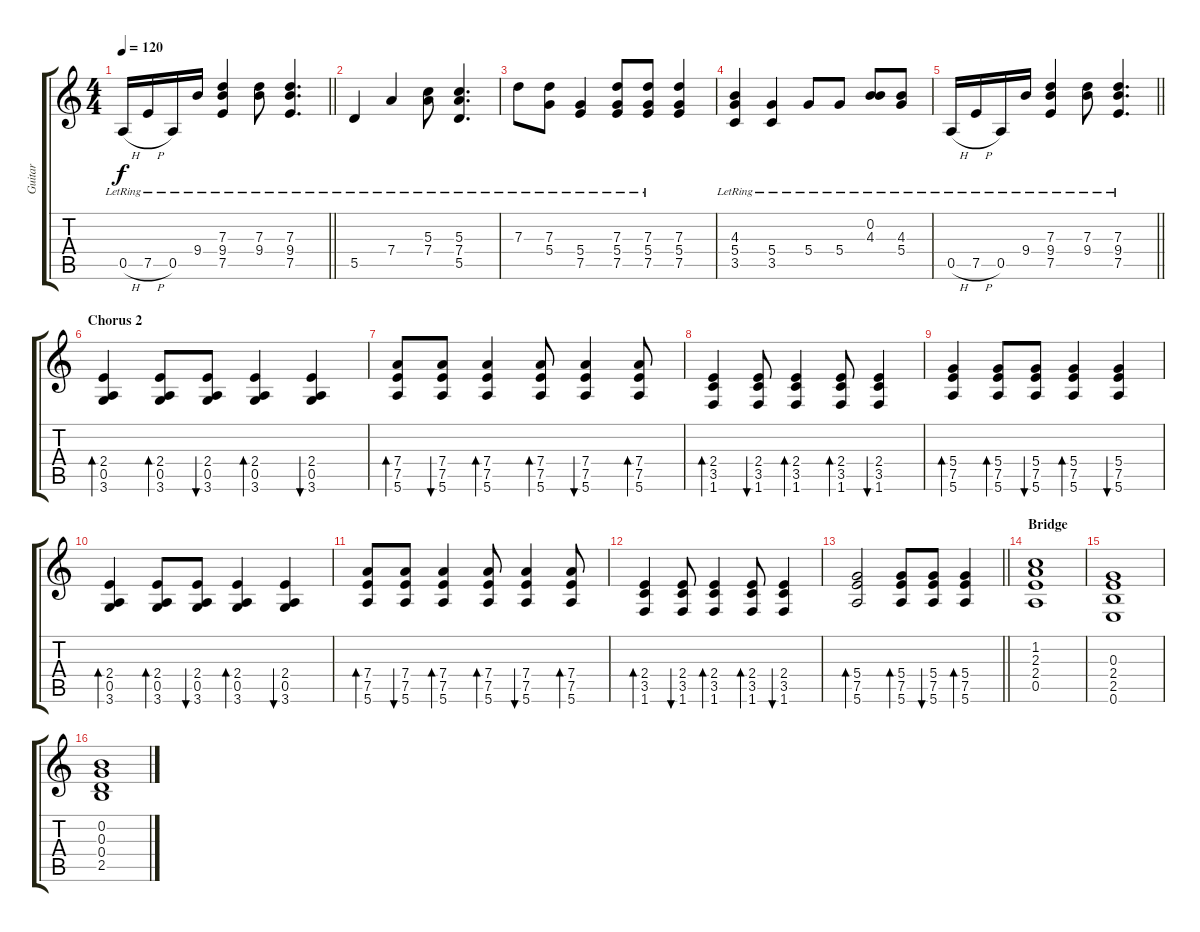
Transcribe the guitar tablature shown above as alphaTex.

\track ("Guitar" "Guitar") {instrument acousticguitarsteel}
\staff {score tabs}
\tuning (E4 B3 G3 D3 A2 E2) {hide}
\ts (4 4)
\tempo 120
\clef g2
\barLineRight lightlight
\ks c
0.5{h lr}.16{dy f} 7.5{h lr}.16 0.5{lr}.16 9.4{lr}.16 (7.3{lr} 9.4{lr} 7.5{lr}).4 (7.3{lr} 9.4{lr}).8 (7.3{lr} 9.4{lr} 7.5{lr}).4{d} |
5.5{lr}.4 7.4{lr}.4 (5.3{lr} 7.4{lr}).8 (5.3{lr} 7.4{lr} 5.5{lr}).4{d} |
7.3{lr}.8 (7.3 5.4{lr}).8 (5.4{lr} 7.5{lr}).4 (7.3{lr} 5.4{lr} 7.5{lr}).8 (7.3{lr} 5.4{lr} 7.5{lr}).8 (7.3 5.4 7.5).4 |
(4.3{lr} 5.4{lr} 3.5{lr}).4 (5.4{lr} 3.5{lr}).4 5.4{lr}.8 5.4{lr}.8 (0.2{lr} 4.3{lr}).8 (4.3{lr} 5.4{lr}).8 |
\barLineRight lightlight
0.5{h lr}.16 7.5{h lr}.16 0.5{lr}.16 9.4{lr}.16 (7.3{lr} 9.4{lr} 7.5{lr}).4 (7.3{lr} 9.4{lr}).8 (7.3{lr} 9.4{lr} 7.5{lr}).4{d} |
\section ("" "Chorus 2")
(2.4 0.5 3.6).4{bd 60} (2.4 0.5 3.6).8{bd 60} (2.4 0.5 3.6).8{bu 60} (2.4 0.5 3.6).4{bd 60} (2.4 0.5 3.6).4{bu 60} |
(7.4 7.5 5.6).8{bd 60} (7.4 7.5 5.6).8{bu 60} (7.4 7.5 5.6).4{bd 60} (7.4 7.5 5.6).8{bd 60} (7.4 7.5 5.6).4{bu 60} (7.4 7.5 5.6).8{bd 60} |
(2.4 3.5 1.6).4{bd 60} (2.4 3.5 1.6).8{bu 60} (2.4 3.5 1.6).4{bd 60} (2.4 3.5 1.6).8{bd 60} (2.4 3.5 1.6).4{bu 60} |
(5.4 7.5 5.6).4{bd 60} (5.4 7.5 5.6).8{bd 60} (5.4 7.5 5.6).8{bu 60} (5.4 7.5 5.6).4{bd 60} (5.4 7.5 5.6).4{bu 60} |
(2.4 0.5 3.6).4{bd 60} (2.4 0.5 3.6).8{bd 60} (2.4 0.5 3.6).8{bu 60} (2.4 0.5 3.6).4{bd 60} (2.4 0.5 3.6).4{bu 60} |
(7.4 7.5 5.6).8{bd 60} (7.4 7.5 5.6).8{bu 60} (7.4 7.5 5.6).4{bd 60} (7.4 7.5 5.6).8{bd 60} (7.4 7.5 5.6).4{bu 60} (7.4 7.5 5.6).8{bd 60} |
(2.4 3.5 1.6).4{bd 60} (2.4 3.5 1.6).8{bu 60} (2.4 3.5 1.6).4{bd 60} (2.4 3.5 1.6).8{bd 60} (2.4 3.5 1.6).4{bu 60} |
\barLineRight lightlight
(5.4 7.5 5.6).2{bd 60} (5.4 7.5 5.6).8{bd 60} (5.4 7.5 5.6).8{bu 60} (5.4 7.5 5.6).4{bd 60} |
\section ("" "Bridge")
(1.2 2.3 2.4 0.5).1 |
(0.3 2.4 2.5 0.6).1 |
(0.2 0.3 0.4 2.5).1
